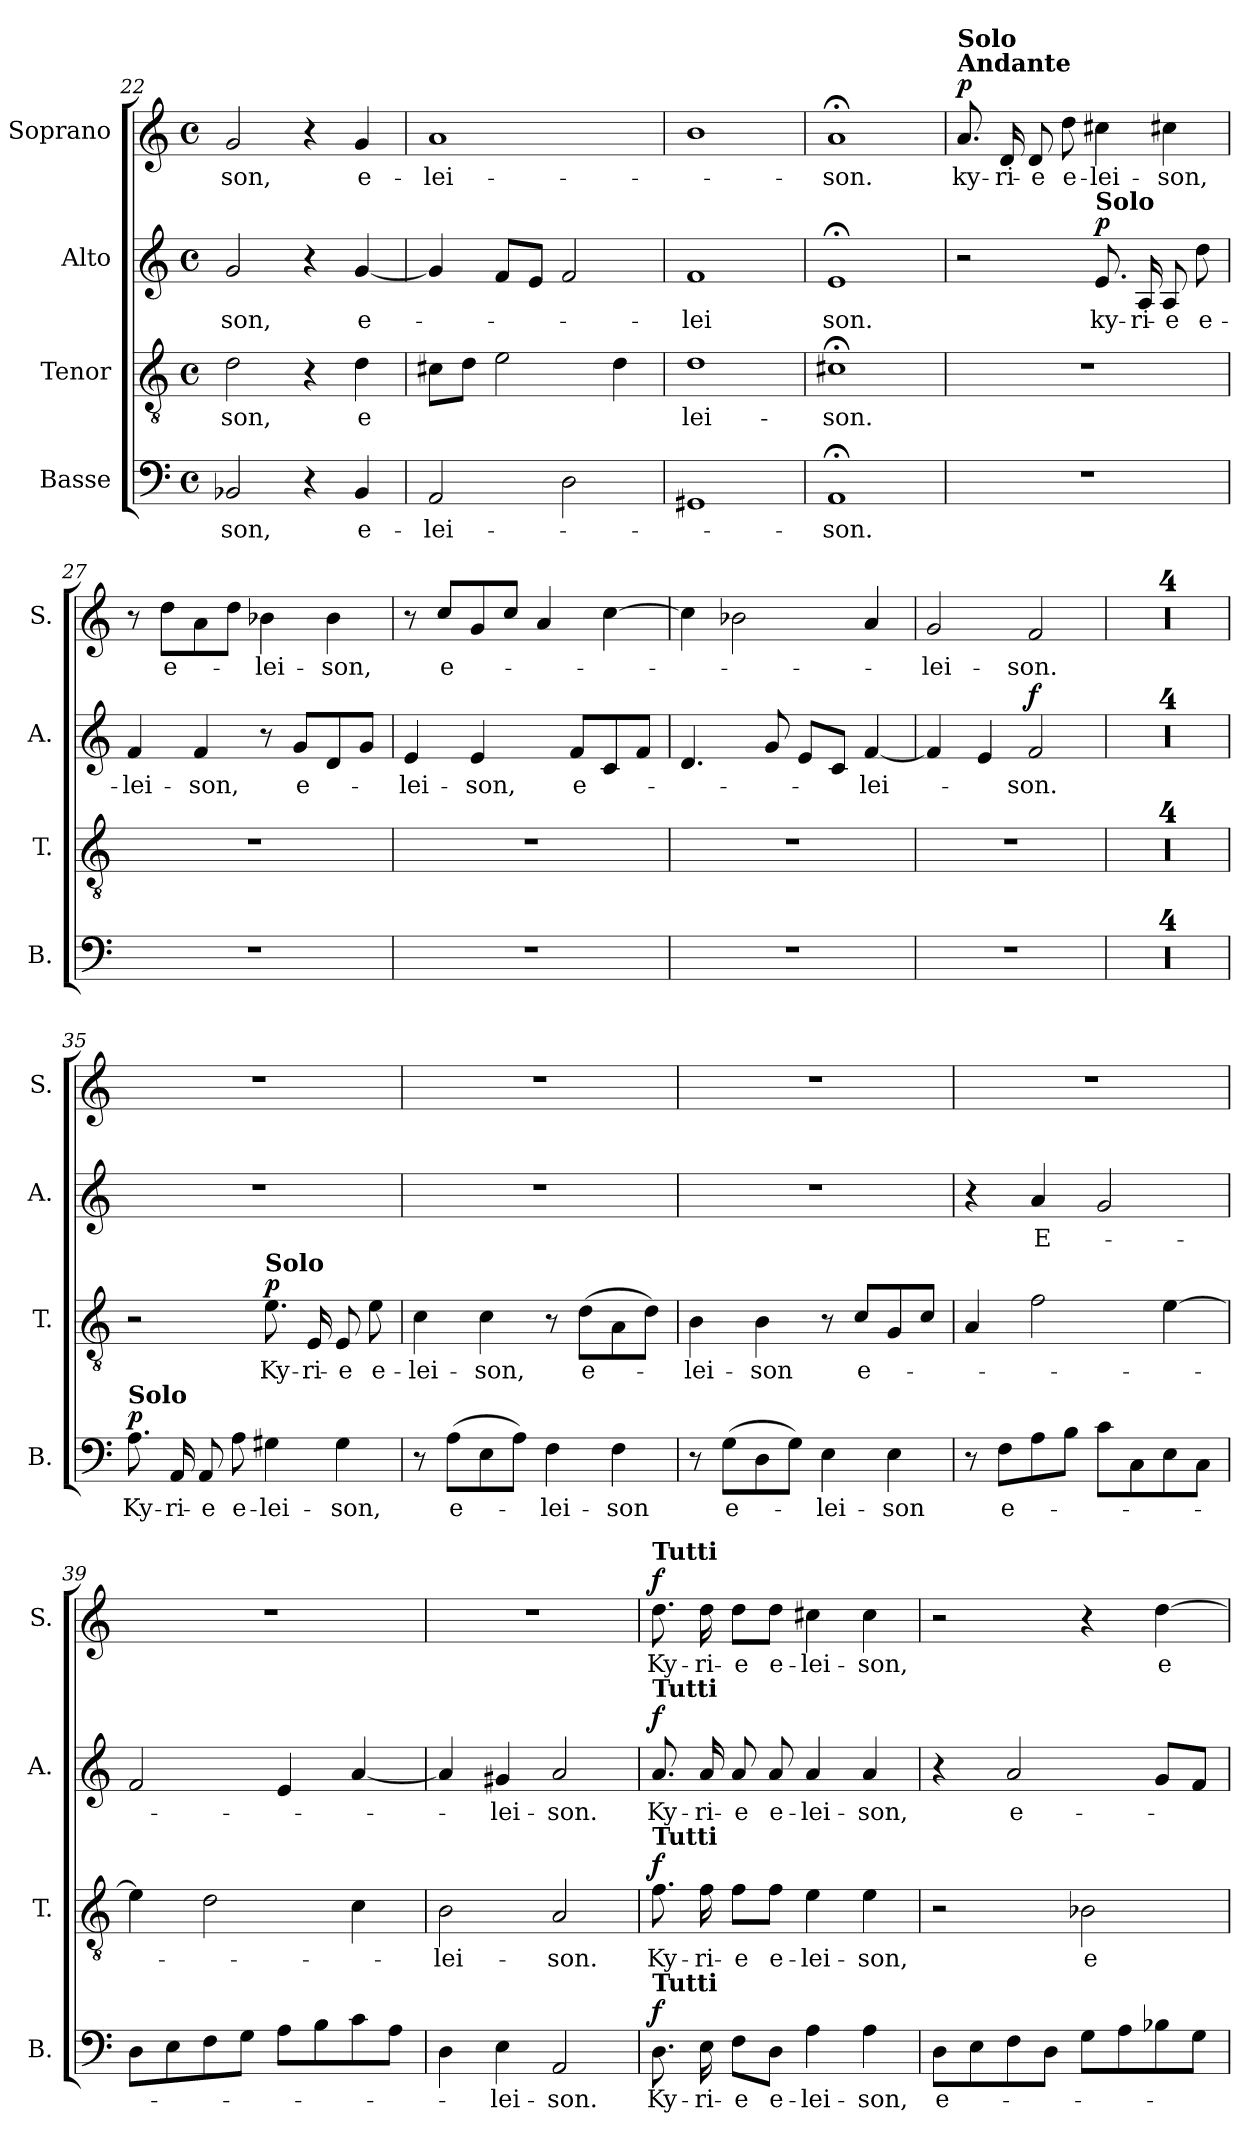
**kern	**text	**dynam	**kern	**text	**dynam	**kern	**text	**dynam	**kern	**text	**dynam
*part4	*part4	*part4	*part3	*part3	*part3	*part2	*part2	*part2	*part1	*part1	*part1
*staff4	*staff4	*staff4	*staff3	*staff3	*staff3	*staff2	*staff2	*staff2	*staff1	*staff1	*staff1
*I"Basse	*	*	*I"Tenor	*	*	*I"Alto	*	*	*I"Soprano	*	*
*I'B.	*	*	*I'T.	*	*	*I'A.	*	*	*I'S.	*	*
*clefF4	*	*	*clefGv2	*	*	*clefG2	*	*	*clefG2	*	*
*k[]	*	*	*k[]	*	*	*k[]	*	*	*k[]	*	*
*M4/4	*	*	*M4/4	*	*	*M4/4	*	*	*M4/4	*	*
*met(c)	*	*	*met(c)	*	*	*met(c)	*	*	*met(c)	*	*
=22	=22	=22	=22	=22	=22	=22	=22	=22	=22	=22	=22
!	!LO:LY:b	!	!	!LO:LY:b	!	!	!LO:LY:b	!	!	!LO:LY:b	!
2BB-X/	-son,	.	2d\	-son,	.	2g/	-son,	.	2g/	-son,	.
4r	.	.	4r	.	.	4r	.	.	4r	.	.
!	!LO:LY:b	!	!	!LO:LY:b	!	!	!LO:LY:b	!	!	!LO:LY:b	!
4BB-/	e-	.	4d\	e	.	[4g/	e-	.	4g/	e-	.
=23	=23	=23	=23	=23	=23	=23	=23	=23	=23	=23	=23
!	!LO:LY:b	!	!	!	!	!	!	!	!	!LO:LY:b	!
2AA/	-lei-	.	8c#X\L	.	.	4g/]	.	.	1a	-lei-	.
.	.	.	8d\J	.	.	.	.	.	.	.	.
.	.	.	2e\	.	.	8f/L	.	.	.	.	.
.	.	.	.	.	.	8e/J	.	.	.	.	.
2D\	.	.	.	.	.	2f/	.	.	.	.	.
.	.	.	4d\	.	.	.	.	.	.	.	.
=24	=24	=24	=24	=24	=24	=24	=24	=24	=24	=24	=24
!	!	!	!	!LO:LY:b	!	!	!LO:LY:b	!	!	!	!
1GG#X	.	.	1d	-lei-	.	1f	-lei	.	1b	.	.
=25	=25	=25	=25	=25	=25	=25	=25	=25	=25	=25	=25
!	!LO:LY:b	!	!	!LO:LY:b	!	!	!LO:LY:b	!	!	!LO:LY:b	!
1AA;<	-son.	.	1c#X;<	-son.	.	1e;<	son.	.	1a;<	-son.	.
=26	=26	=26	=26	=26	=26	=26	=26	=26	=26	=26	=26
!	!	!	!	!	!	!	!	!	!LO:TX:a:B:t=Andante	!	!
!	!	!	!	!	!	!	!	!	!LO:TX:a:B:t=Solo	!	!
!	!	!	!	!	!	!	!	!	!	!LO:LY:b	!LO:DY:a
1r	.	.	1r	.	.	2r	.	.	8.a/	ky-	p
!	!	!	!	!	!	!	!	!	!	!LO:LY:b	!
.	.	.	.	.	.	.	.	.	16d/	-ri-	.
!	!	!	!	!	!	!	!	!	!	!LO:LY:b	!
.	.	.	.	.	.	.	.	.	8d/	-e	.
!	!	!	!	!	!	!	!	!	!	!LO:LY:b	!
.	.	.	.	.	.	.	.	.	8dd\	e-	.
!	!	!	!	!	!	!LO:TX:a:B:t=Solo	!	!	!	!	!
!	!	!	!	!	!	!	!LO:LY:b	!LO:DY:a	!	!LO:LY:b	!
.	.	.	.	.	.	8.e/	ky-	p	4cc#X\	-lei-	.
!	!	!	!	!	!	!	!LO:LY:b	!	!	!	!
.	.	.	.	.	.	16A/	-ri-	.	.	.	.
!	!	!	!	!	!	!	!LO:LY:b	!	!	!LO:LY:b	!
.	.	.	.	.	.	8A/	-e	.	4cc#X\	-son,	.
!	!	!	!	!	!	!	!LO:LY:b	!	!	!	!
.	.	.	.	.	.	8dd\	e-	.	.	.	.
!!LO:LB:g=z
=27	=27	=27	=27	=27	=27	=27	=27	=27	=27	=27	=27
!	!	!	!	!	!	!	!LO:LY:b	!	!	!	!
1r	.	.	1r	.	.	4f/	lei-	.	8r	.	.
!	!	!	!	!	!	!	!	!	!	!LO:LY:b	!
.	.	.	.	.	.	.	.	.	8dd\L	e-	.
!	!	!	!	!	!	!	!LO:LY:b	!	!	!	!
.	.	.	.	.	.	4f/	-son,	.	8a\	.	.
.	.	.	.	.	.	.	.	.	8dd\J	.	.
!	!	!	!	!	!	!	!	!	!	!LO:LY:b	!
.	.	.	.	.	.	8r	.	.	4b-X\	-lei-	.
!	!	!	!	!	!	!	!LO:LY:b	!	!	!	!
.	.	.	.	.	.	8g/L	e-	.	.	.	.
!	!	!	!	!	!	!	!	!	!	!LO:LY:b	!
.	.	.	.	.	.	8d/	.	.	4b-\	-son,	.
.	.	.	.	.	.	8g/J	.	.	.	.	.
=28	=28	=28	=28	=28	=28	=28	=28	=28	=28	=28	=28
!	!	!	!	!	!	!	!LO:LY:b	!	!	!	!
1r	.	.	1r	.	.	4e/	-lei-	.	8r	.	.
!	!	!	!	!	!	!	!	!	!	!LO:LY:b	!
.	.	.	.	.	.	.	.	.	8cc/L	e-	.
!	!	!	!	!	!	!	!LO:LY:b	!	!	!	!
.	.	.	.	.	.	4e/	-son,	.	8g/	.	.
.	.	.	.	.	.	.	.	.	8cc/J	.	.
.	.	.	.	.	.	8ryy	.	.	4a/	.	.
!	!	!	!	!	!	!	!LO:LY:b	!	!	!	!
.	.	.	.	.	.	8f/L	e-	.	.	.	.
.	.	.	.	.	.	8c/	.	.	[>4cc\	.	.
.	.	.	.	.	.	8f/J	.	.	.	.	.
=29	=29	=29	=29	=29	=29	=29	=29	=29	=29	=29	=29
1r	.	.	1r	.	.	4.d/	.	.	4cc\]	.	.
.	.	.	.	.	.	.	.	.	2b-X\	.	.
.	.	.	.	.	.	8g/	.	.	.	.	.
.	.	.	.	.	.	8e/L	.	.	.	.	.
.	.	.	.	.	.	8c/J	.	.	.	.	.
!	!	!	!	!	!	!	!LO:LY:b	!	!	!	!
.	.	.	.	.	.	[<4f/	-lei-	.	4a/	.	.
=30	=30	=30	=30	=30	=30	=30	=30	=30	=30	=30	=30
!	!	!	!	!	!	!	!	!	!	!LO:LY:b	!
1r	.	.	1r	.	.	4f/]	.	.	2g/	-lei-	.
.	.	.	.	.	.	4e/	.	.	.	.	.
!	!	!	!	!	!	!	!LO:LY:b	!LO:DY:a	!	!LO:LY:b	!
.	.	.	.	.	.	2f/	-son.	f	2f/	-son.	.
=31	=31	=31	=31	=31	=31	=31	=31	=31	=31	=31	=31
1r	.	.	1r	.	.	1r	.	.	1r	.	.
=32	=32	=32	=32	=32	=32	=32	=32	=32	=32	=32	=32
1r	.	.	1r	.	.	1r	.	.	1r	.	.
!!LO:PB:g=z
=33	=33	=33	=33	=33	=33	=33	=33	=33	=33	=33	=33
1r	.	.	1r	.	.	1r	.	.	1r	.	.
=34	=34	=34	=34	=34	=34	=34	=34	=34	=34	=34	=34
1r	.	.	1r	.	.	1r	.	.	1r	.	.
=35	=35	=35	=35	=35	=35	=35	=35	=35	=35	=35	=35
!LO:TX:a:B:t=Solo	!	!	!	!	!	!	!	!	!	!	!
!	!LO:LY:b	!LO:DY:a	!	!	!	!	!	!	!	!	!
8.A\	Ky-	p	2r	.	.	1r	.	.	1r	.	.
!	!LO:LY:b	!	!	!	!	!	!	!	!	!	!
16AA/	-ri-	.	.	.	.	.	.	.	.	.	.
!	!LO:LY:b	!	!	!	!	!	!	!	!	!	!
8AA/	-e	.	.	.	.	.	.	.	.	.	.
!	!LO:LY:b	!	!	!	!	!	!	!	!	!	!
8A\	e-	.	.	.	.	.	.	.	.	.	.
!	!	!	!LO:TX:a:B:t=Solo	!	!	!	!	!	!	!	!
!	!LO:LY:b	!	!	!LO:LY:b	!LO:DY:a	!	!	!	!	!	!
4G#X\	-lei-	.	8.e\	Ky-	p	.	.	.	.	.	.
!	!	!	!	!LO:LY:b	!	!	!	!	!	!	!
.	.	.	16E/	-ri-	.	.	.	.	.	.	.
!	!LO:LY:b	!	!	!LO:LY:b	!	!	!	!	!	!	!
4G#\	-son,	.	8E/	-e	.	.	.	.	.	.	.
!	!	!	!	!LO:LY:b	!	!	!	!	!	!	!
.	.	.	8e\	e-	.	.	.	.	.	.	.
=36	=36	=36	=36	=36	=36	=36	=36	=36	=36	=36	=36
!	!	!	!	!LO:LY:b	!	!	!	!	!	!	!
8r	.	.	4c\	-lei-	.	1r	.	.	1r	.	.
!	!LO:LY:b	!	!	!	!	!	!	!	!	!	!
(>8A\L	e-	.	.	.	.	.	.	.	.	.	.
!	!	!	!	!LO:LY:b	!	!	!	!	!	!	!
8E\	.	.	4c\	-son,	.	.	.	.	.	.	.
8A\J)	.	.	.	.	.	.	.	.	.	.	.
!	!LO:LY:b	!	!	!	!	!	!	!	!	!	!
4F\	-lei-	.	8r	.	.	.	.	.	.	.	.
!	!	!	!	!LO:LY:b	!	!	!	!	!	!	!
.	.	.	(>8d\L	e-	.	.	.	.	.	.	.
!	!LO:LY:b	!	!	!	!	!	!	!	!	!	!
4F\	-son	.	8A\	.	.	.	.	.	.	.	.
.	.	.	8d\J)	.	.	.	.	.	.	.	.
=37	=37	=37	=37	=37	=37	=37	=37	=37	=37	=37	=37
!	!	!	!	!LO:LY:b	!	!	!	!	!	!	!
8r	.	.	4B\	-lei-	.	1r	.	.	1r	.	.
!	!LO:LY:b	!	!	!	!	!	!	!	!	!	!
(>8G\L	e-	.	.	.	.	.	.	.	.	.	.
!	!	!	!	!LO:LY:b	!	!	!	!	!	!	!
8D\	.	.	4B\	-son	.	.	.	.	.	.	.
8G\J)	.	.	.	.	.	.	.	.	.	.	.
!	!LO:LY:b	!	!	!	!	!	!	!	!	!	!
4E\	-lei-	.	8r	.	.	.	.	.	.	.	.
!	!	!	!	!LO:LY:b	!	!	!	!	!	!	!
.	.	.	8c/L	e-	.	.	.	.	.	.	.
!	!LO:LY:b	!	!	!	!	!	!	!	!	!	!
4E\	-son	.	8G/	.	.	.	.	.	.	.	.
.	.	.	8c/J	.	.	.	.	.	.	.	.
=38	=38	=38	=38	=38	=38	=38	=38	=38	=38	=38	=38
8r	.	.	4A/	.	.	4r	.	.	1r	.	.
!	!LO:LY:b	!	!	!	!	!	!	!	!	!	!
8F\L	e-	.	.	.	.	.	.	.	.	.	.
!	!	!	!	!	!	!	!LO:LY:b	!	!	!	!
8A\	.	.	2f\	.	.	4a/	E-	.	.	.	.
8B\J	.	.	.	.	.	.	.	.	.	.	.
8c\L	.	.	.	.	.	2g/	.	.	.	.	.
8C\	.	.	.	.	.	.	.	.	.	.	.
8E\	.	.	[4e\	.	.	.	.	.	.	.	.
8C\J	.	.	.	.	.	.	.	.	.	.	.
=39	=39	=39	=39	=39	=39	=39	=39	=39	=39	=39	=39
8D\L	.	.	4e\]	.	.	2f/	.	.	1r	.	.
8E\	.	.	.	.	.	.	.	.	.	.	.
8F\	.	.	2d\	.	.	.	.	.	.	.	.
8G\J	.	.	.	.	.	.	.	.	.	.	.
8A\L	.	.	.	.	.	4e/	.	.	.	.	.
8B\	.	.	.	.	.	.	.	.	.	.	.
8c\	.	.	4c\	.	.	[<4a/	.	.	.	.	.
8A\J	.	.	.	.	.	.	.	.	.	.	.
=40	=40	=40	=40	=40	=40	=40	=40	=40	=40	=40	=40
!	!	!	!	!LO:LY:b	!	!	!	!	!	!	!
4D\	.	.	2B\	-lei-	.	4a/]	.	.	1r	.	.
!	!LO:LY:b	!	!	!	!	!	!LO:LY:b	!	!	!	!
4E\	-lei-	.	.	.	.	4g#X/	-lei-	.	.	.	.
!	!LO:LY:b	!	!	!LO:LY:b	!	!	!LO:LY:b	!	!	!	!
2AA/	-son.	.	2A/	-son.	.	2a/	-son.	.	.	.	.
!!LO:LB:g=z
=41	=41	=41	=41	=41	=41	=41	=41	=41	=41	=41	=41
!	!	!	!	!	!	!	!	!	!LO:TX:a:B:t=Tutti	!	!
!	!	!	!	!	!	!LO:TX:a:B:t=Tutti	!	!	!	!	!
!	!	!	!LO:TX:a:B:t=Tutti	!	!	!	!	!	!	!	!
!LO:TX:a:B:t=Tutti	!	!	!	!	!	!	!	!	!	!	!
!	!LO:LY:b	!LO:DY:a	!	!LO:LY:b	!LO:DY:a	!	!LO:LY:b	!LO:DY:a	!	!LO:LY:b	!LO:DY:a
8.D\	Ky-	f	8.f\	Ky-	f	8.a/	Ky-	f	8.dd\	Ky-	f
!	!LO:LY:b	!	!	!LO:LY:b	!	!	!LO:LY:b	!	!	!LO:LY:b	!
16E\	-ri-	.	16f\	-ri-	.	16a/	-ri-	.	16dd\	-ri-	.
!	!LO:LY:b	!	!	!LO:LY:b	!	!	!LO:LY:b	!	!	!LO:LY:b	!
8F\L	-e	.	8f\L	-e	.	8a/	-e	.	8dd\L	-e	.
!	!LO:LY:b	!	!	!LO:LY:b	!	!	!LO:LY:b	!	!	!LO:LY:b	!
8D\J	e-	.	8f\J	e-	.	8a/	e-	.	8dd\J	e-	.
!	!LO:LY:b	!	!	!LO:LY:b	!	!	!LO:LY:b	!	!	!LO:LY:b	!
4A\	-lei-	.	4e\	-lei-	.	4a/	-lei-	.	4cc#X\	-lei-	.
!	!LO:LY:b	!	!	!LO:LY:b	!	!	!LO:LY:b	!	!	!LO:LY:b	!
4A\	-son,	.	4e\	-son,	.	4a/	-son,	.	4cc#\	-son,	.
=42	=42	=42	=42	=42	=42	=42	=42	=42	=42	=42	=42
!	!LO:LY:b	!	!	!	!	!	!	!	!	!	!
8D\L	e-	.	2r	.	.	4r	.	.	2r	.	.
8E\	.	.	.	.	.	.	.	.	.	.	.
!	!	!	!	!	!	!	!LO:LY:b	!	!	!	!
8F\	.	.	.	.	.	2a/	e-	.	.	.	.
8D\J	.	.	.	.	.	.	.	.	.	.	.
!	!	!	!	!LO:LY:b	!	!	!	!	!	!	!
8G\L	.	.	2B-X\	e-	.	.	.	.	4r	.	.
8A\	.	.	.	.	.	.	.	.	.	.	.
!	!	!	!	!	!	!	!	!	!	!LO:LY:b	!
8B-X\	.	.	.	.	.	8g/L	.	.	[>4dd\	e-	.
8G\J	.	.	.	.	.	8f/J	.	.	.	.	.
=	=	=	=	=	=	=	=	=	=	=	=
*-	*-	*-	*-	*-	*-	*-	*-	*-	*-	*-	*-
